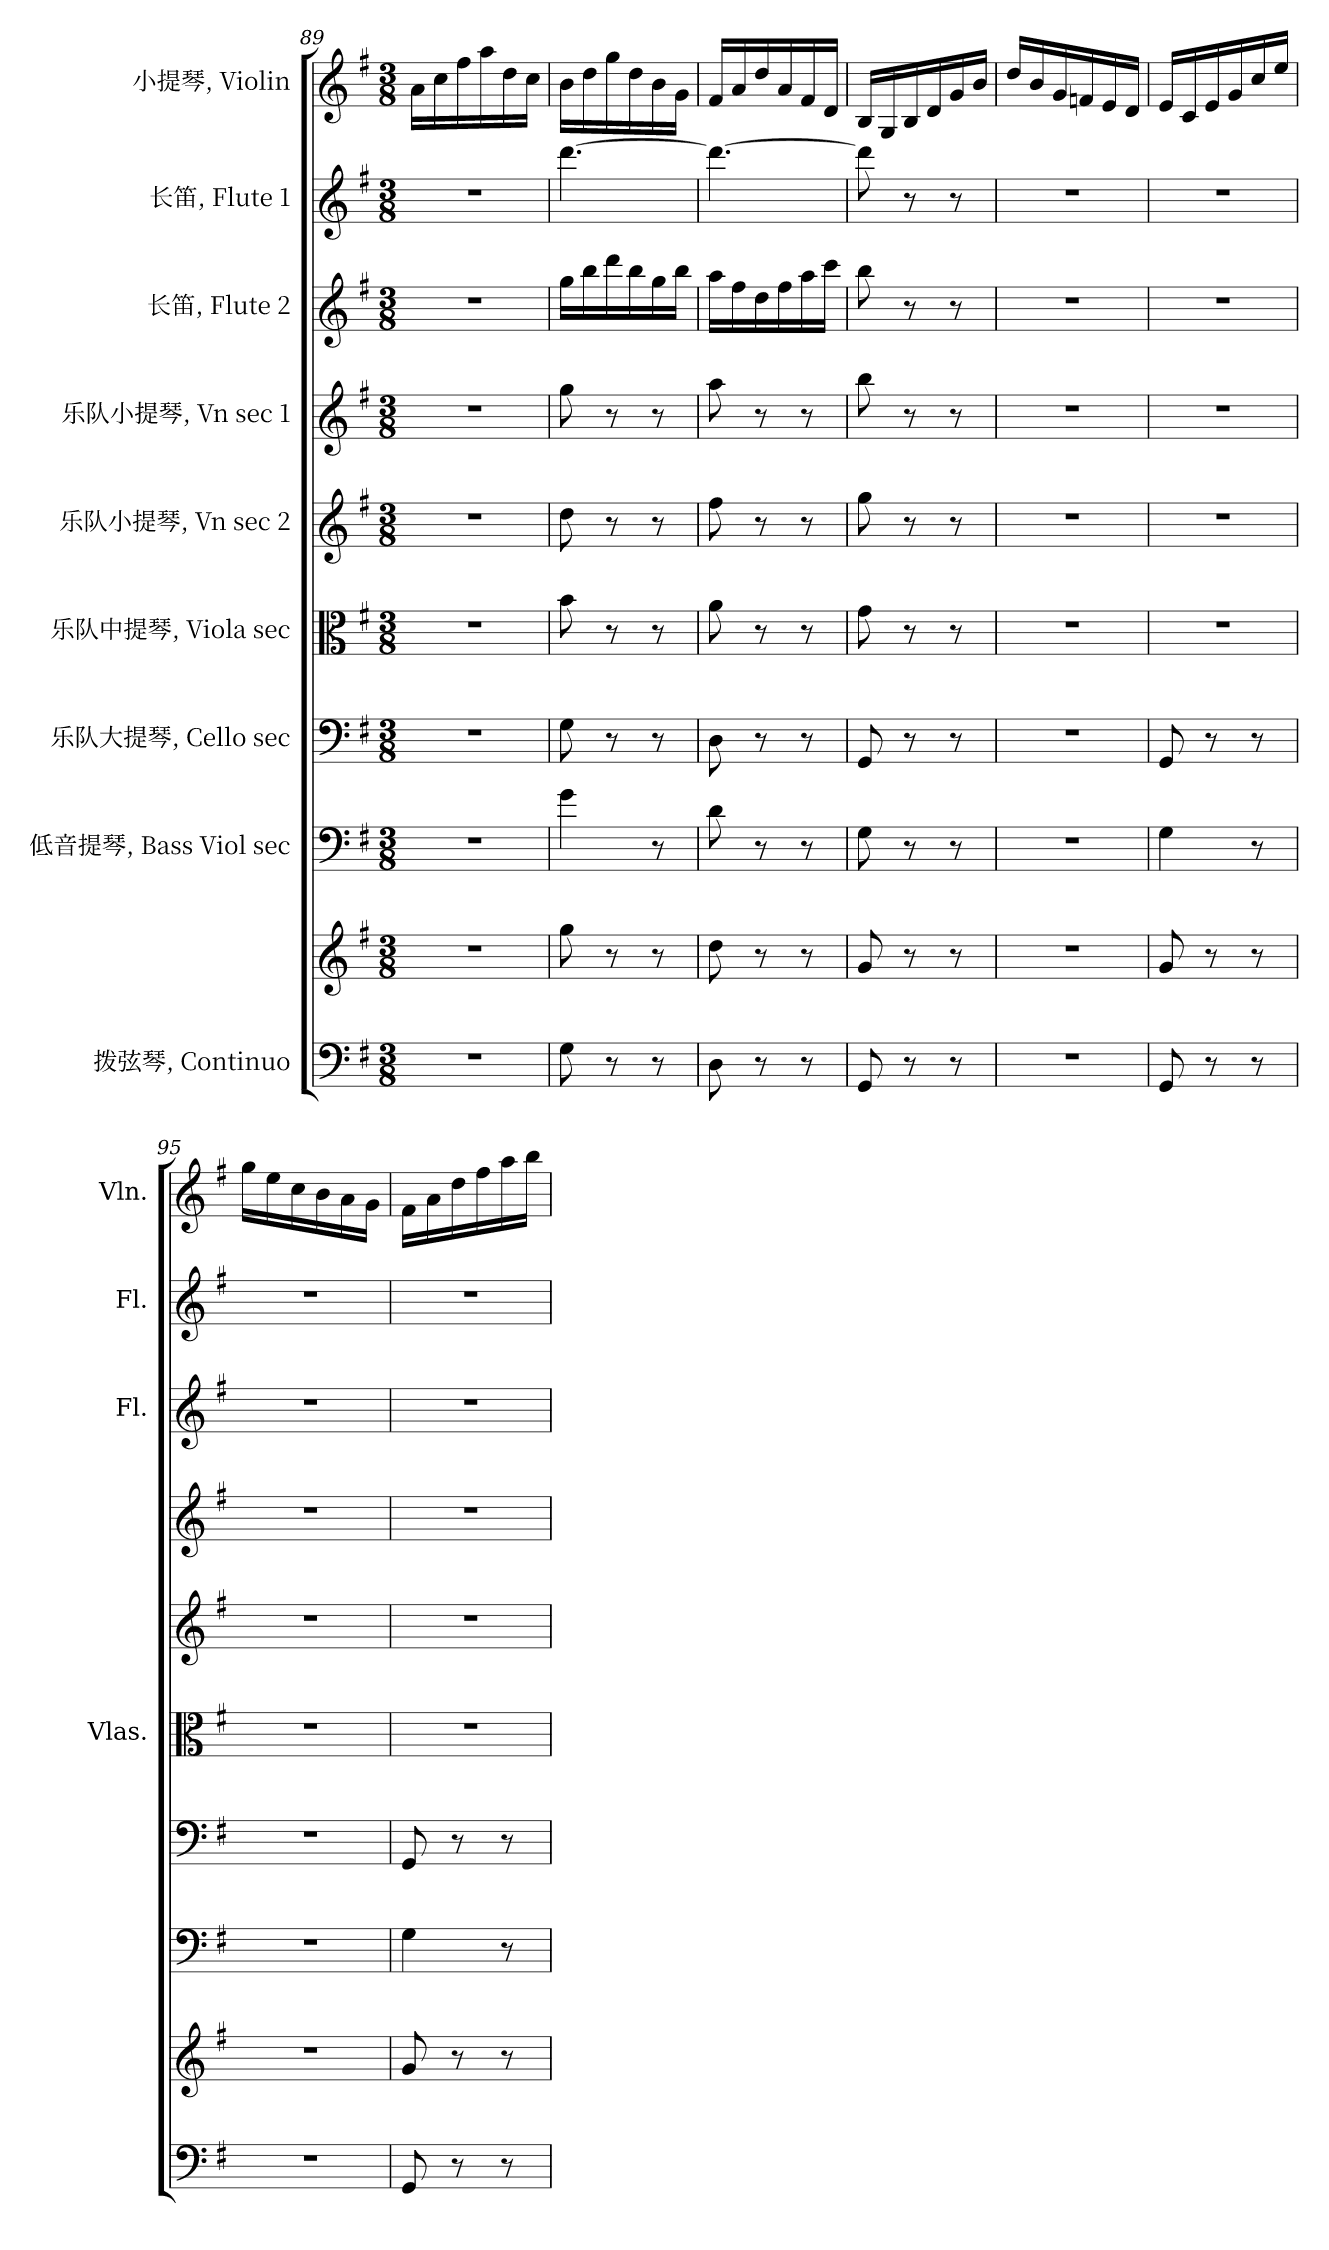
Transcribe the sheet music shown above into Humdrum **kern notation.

**kern	**kern	**kern	**kern	**kern	**kern	**kern	**kern	**kern	**kern
*part9	*part9	*part8	*part7	*part6	*part5	*part4	*part3	*part2	*part1
*staff10	*staff9	*staff8	*staff7	*staff6	*staff5	*staff4	*staff3	*staff2	*staff1
*I"拨弦琴, Continuo	*	*I"低音提琴, Bass Viol sec	*I"乐队大提琴, Cello sec	*I"乐队中提琴, Viola sec	*I"乐队小提琴, Vn sec 2	*I"乐队小提琴, Vn sec 1	*I"长笛, Flute 2	*I"长笛, Flute 1	*I"小提琴, Violin
*	*	*	*	*I'Vlas.	*	*	*I'Fl.	*I'Fl.	*I'Vln.
*clefF4	*clefG2	*clefF4	*clefF4	*clefC3	*clefG2	*clefG2	*clefG2	*clefG2	*clefG2
*	*	*ITrd7c12	*	*	*	*	*	*	*
*k[f#]	*k[f#]	*k[f#]	*k[f#]	*k[f#]	*k[f#]	*k[f#]	*k[f#]	*k[f#]	*k[f#]
*M3/8	*M3/8	*M3/8	*M3/8	*M3/8	*M3/8	*M3/8	*M3/8	*M3/8	*M3/8
=89	=89	=89	=89	=89	=89	=89	=89	=89	=89
4.r	4.r	4.r	4.r	4.r	4.r	4.r	4.r	4.r	16a\LL
.	.	.	.	.	.	.	.	.	16cc\
.	.	.	.	.	.	.	.	.	16ff#\
.	.	.	.	.	.	.	.	.	16aa\
.	.	.	.	.	.	.	.	.	16dd\
.	.	.	.	.	.	.	.	.	16cc\JJ
=90	=90	=90	=90	=90	=90	=90	=90	=90	=90
8G\	8gg\	4G\	8G\	8b\	8dd\	8gg\	16gg\LL	[4.ddd\	16b\LL
.	.	.	.	.	.	.	16bb\	.	16dd\
8r	8r	.	8r	8r	8r	8r	16ddd\	.	16gg\
.	.	.	.	.	.	.	16bb\	.	16dd\
8r	8r	8r	8r	8r	8r	8r	16gg\	.	16b\
.	.	.	.	.	.	.	16bb\JJ	.	16g\JJ
!!LO:PB:g=z
=91	=91	=91	=91	=91	=91	=91	=91	=91	=91
8D\	8dd\	8D\	8D\	8a\	8ff#\	8aa\	16aa\LL	4.ddd\_	16f#/LL
.	.	.	.	.	.	.	16ff#\	.	16a/
8r	8r	8r	8r	8r	8r	8r	16dd\	.	16dd/
.	.	.	.	.	.	.	16ff#\	.	16a/
8r	8r	8r	8r	8r	8r	8r	16aa\	.	16f#/
.	.	.	.	.	.	.	16ccc\JJ	.	16d/JJ
=92	=92	=92	=92	=92	=92	=92	=92	=92	=92
8GG/	8g/	8GG\	8GG/	8g\	8gg\	8bb\	8bb\	8ddd\]	16B/LL
.	.	.	.	.	.	.	.	.	16G/
8r	8r	8r	8r	8r	8r	8r	8r	8r	16B/
.	.	.	.	.	.	.	.	.	16d/
8r	8r	8r	8r	8r	8r	8r	8r	8r	16g/
.	.	.	.	.	.	.	.	.	16b/JJ
=93	=93	=93	=93	=93	=93	=93	=93	=93	=93
4.r	4.r	4.r	4.r	4.r	4.r	4.r	4.r	4.r	16dd/LL
.	.	.	.	.	.	.	.	.	16b/
.	.	.	.	.	.	.	.	.	16g/
.	.	.	.	.	.	.	.	.	16fn/
.	.	.	.	.	.	.	.	.	16e/
.	.	.	.	.	.	.	.	.	16d/JJ
=94	=94	=94	=94	=94	=94	=94	=94	=94	=94
8GG/	8g/	4GG\	8GG/	4.r	4.r	4.r	4.r	4.r	16e/LL
.	.	.	.	.	.	.	.	.	16c/
8r	8r	.	8r	.	.	.	.	.	16e/
.	.	.	.	.	.	.	.	.	16g/
8r	8r	8r	8r	.	.	.	.	.	16cc/
.	.	.	.	.	.	.	.	.	16ee/JJ
=95	=95	=95	=95	=95	=95	=95	=95	=95	=95
4.r	4.r	4.r	4.r	4.r	4.r	4.r	4.r	4.r	16gg\LL
.	.	.	.	.	.	.	.	.	16ee\
.	.	.	.	.	.	.	.	.	16cc\
.	.	.	.	.	.	.	.	.	16b\
.	.	.	.	.	.	.	.	.	16a\
.	.	.	.	.	.	.	.	.	16g\JJ
=96	=96	=96	=96	=96	=96	=96	=96	=96	=96
8GG/	8g/	4GG\	8GG/	4.r	4.r	4.r	4.r	4.r	16f#\LL
.	.	.	.	.	.	.	.	.	16a\
8r	8r	.	8r	.	.	.	.	.	16dd\
.	.	.	.	.	.	.	.	.	16ff#\
8r	8r	8r	8r	.	.	.	.	.	16aa\
.	.	.	.	.	.	.	.	.	16bb\JJ
=	=	=	=	=	=	=	=	=	=
*-	*-	*-	*-	*-	*-	*-	*-	*-	*-
